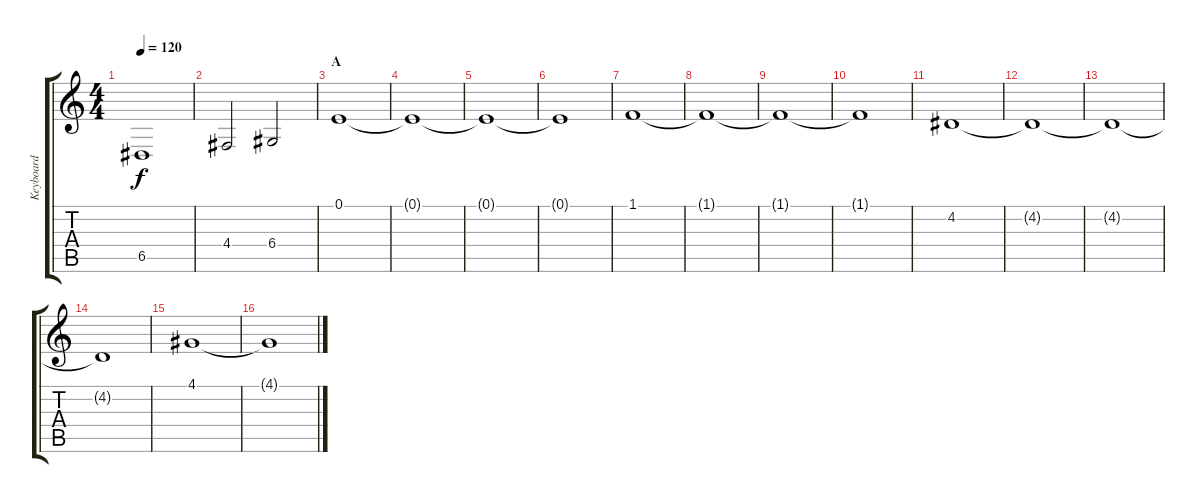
\track ("Keyboard" "Keyboard") {instrument stringensemble2}
\staff {score tabs}
\tuning (E4 B3 G3 D3 A2 E2) {hide}
\ts (4 4)
\tempo 120
\clef g2
\ks c
6.5.1{dy f} |
4.4.2 6.4.2 |
\section ("" "A")
0.1.1 |
0.1{t}.1 |
0.1{t}.1 |
0.1{t}.1 |
1.1.1 |
1.1{t}.1 |
1.1{t}.1 |
1.1{t}.1 |
4.2.1 |
4.2{t}.1 |
4.2{t}.1 |
4.2{t}.1 |
4.1.1 |
4.1{t}.1
